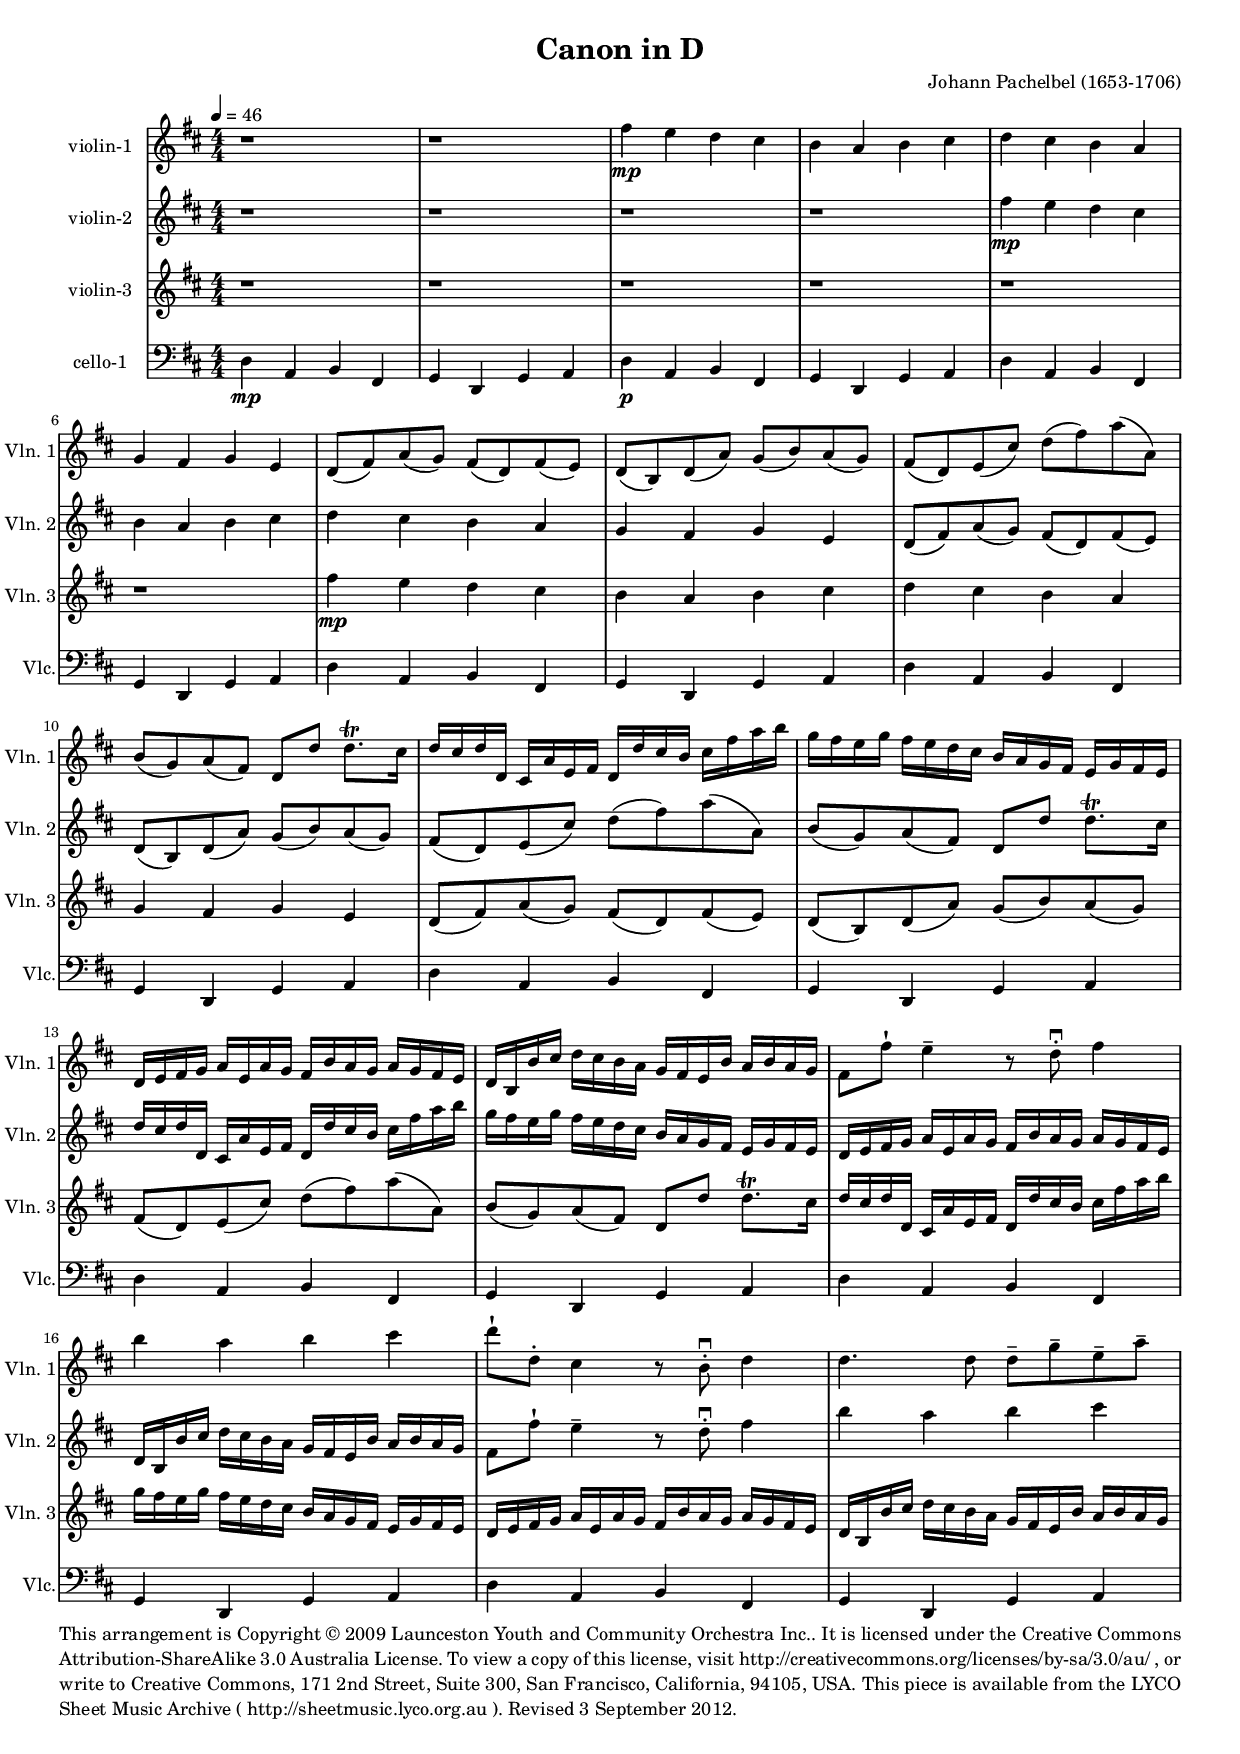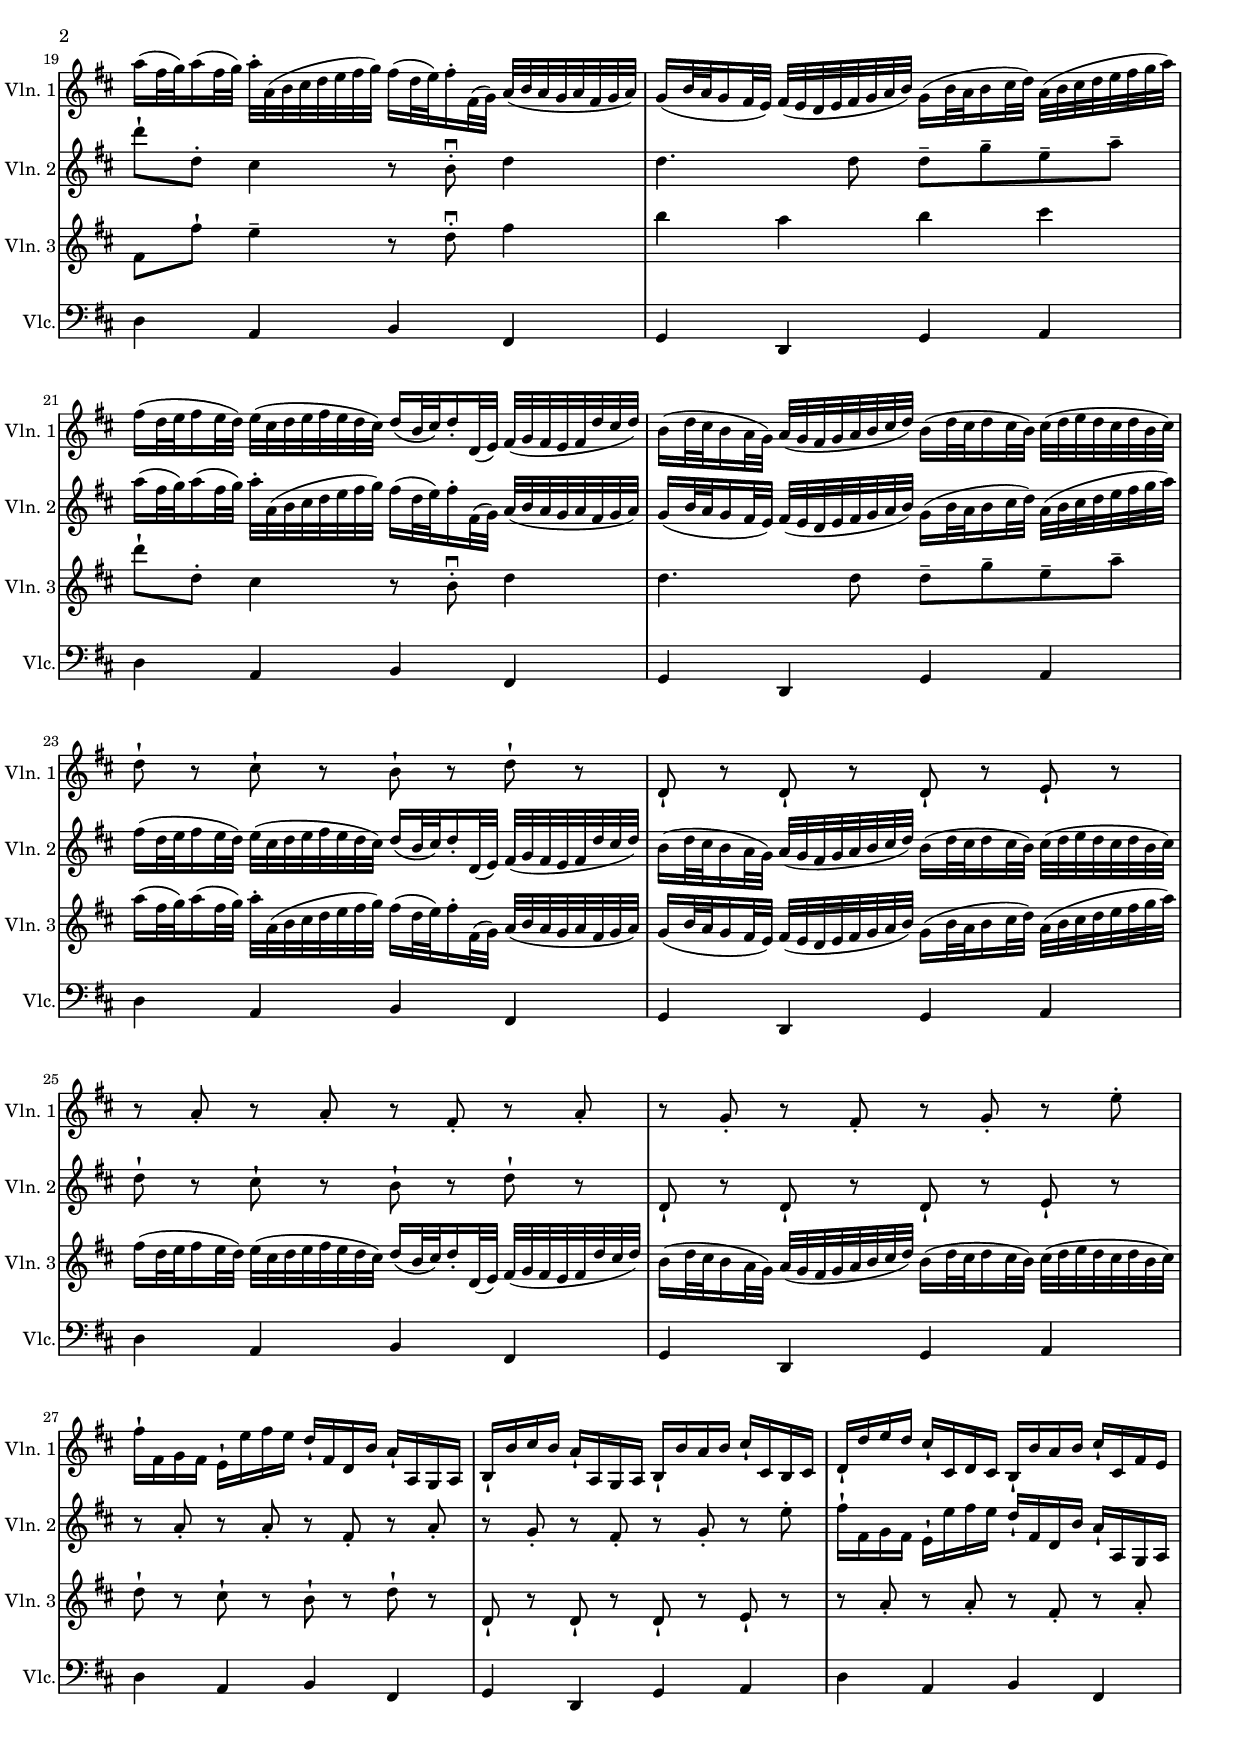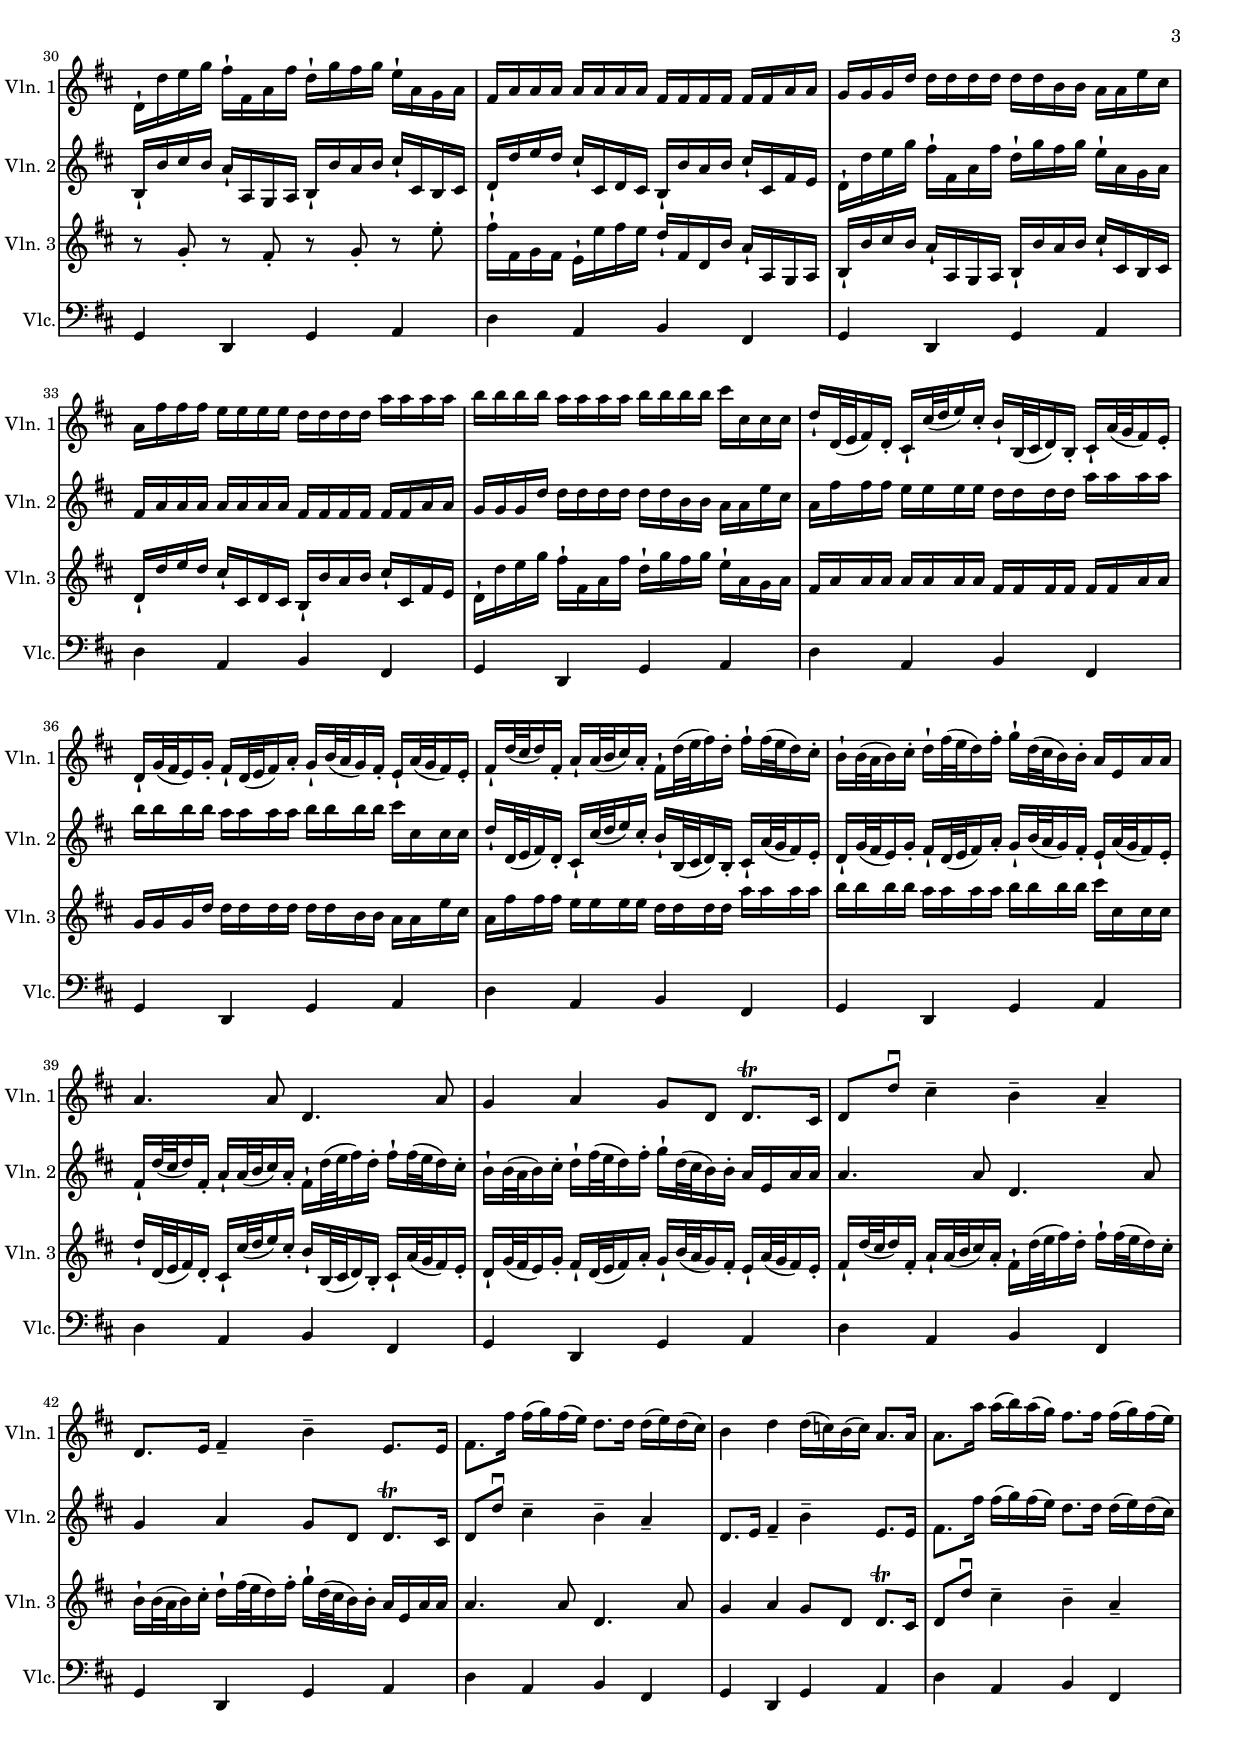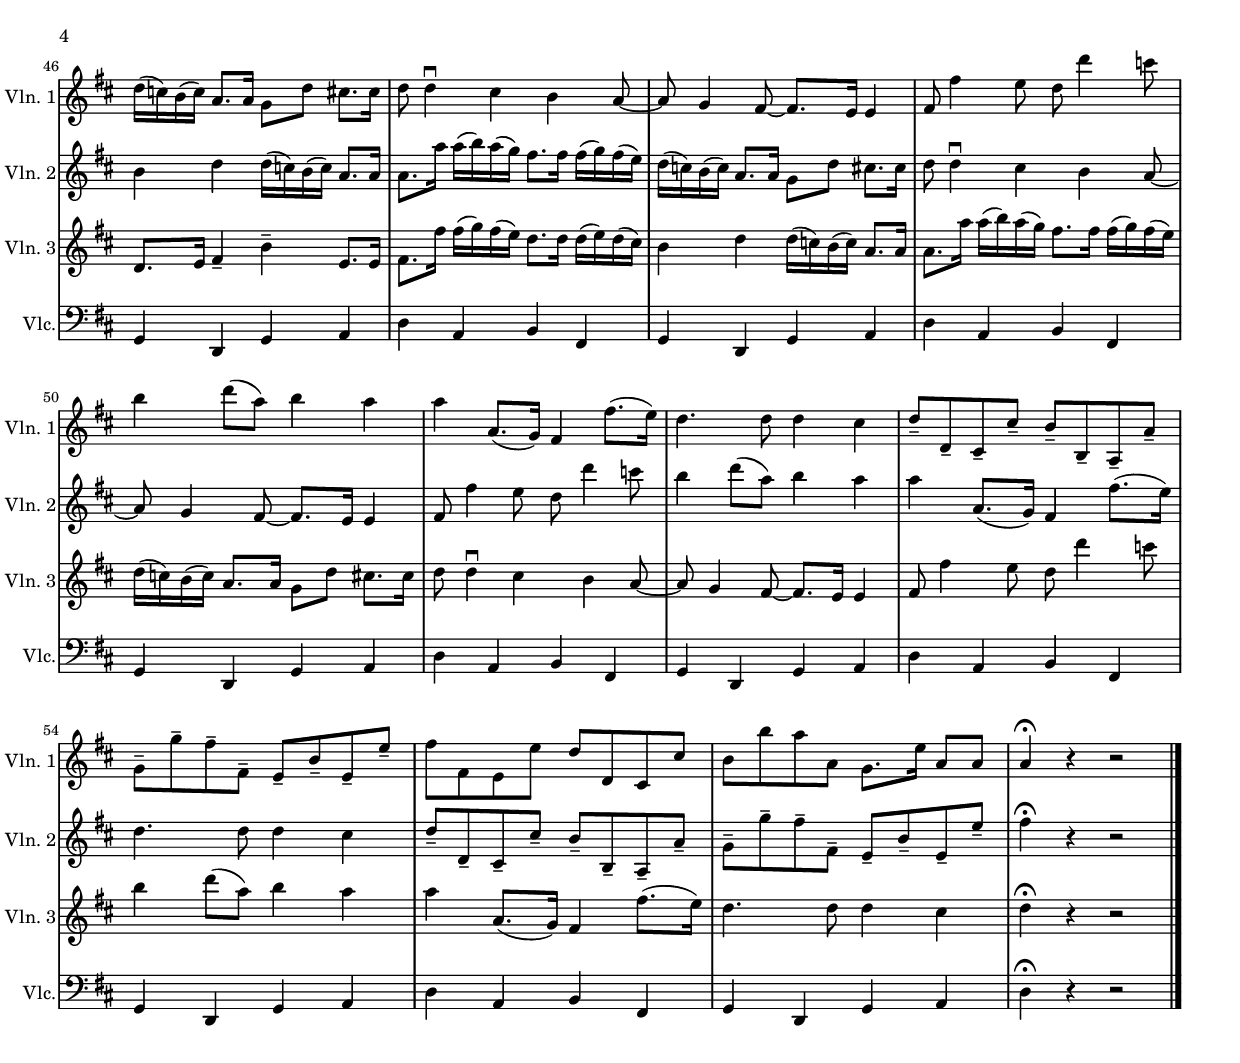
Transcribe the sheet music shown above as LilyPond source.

%=============================================
%   created by MuseScore Version: 1.2
%          Friday, 1 February 2013
%=============================================

\version "2.12.0"

\pointAndClickOff


%\include "reduce-whitespace.ly"
#(set-global-staff-size 16)

AVlnvoiceAA = \relative c'{
    \set Staff.instrumentName = #"violin-1"
    \set Staff.shortInstrumentName = #"Vln. 1"
    \clef treble
    %staffkeysig
    \key d \major 
    %barkeysig: 
    \key d \major 
    %bartimesig: 
    \time 4/4 
    \tempo 4 = 46
    r1 r1
     | % 
    fis'4\mp e d cis      | % 3
    b a b cis      | % 4
    d cis b a      | % 5
    g fis g e      | % 6
    d8( fis) a( g) fis( d) fis( e)      | % 7
    d( b) d( a') g( b) a( g)      | % 8
    fis( d) e( cis') d( fis) a( a,)      | % 9
    b( g) a( fis) d d' d8.\trill  cis16      | % 10
    d cis d d, cis a' e fis d d' cis b cis fis a b      | % 11
    g fis e g fis e d cis b a g fis e g fis e      | % 12
    d e fis g a e a g fis b a g a g fis e      | % 13
    d b b' cis d cis b a g fis e b' a b a g      | % 14
    fis8 fis'-|  e4--  r8 d-. \downbow  fis4      | % 15
    b a b cis      | % 16
    d8-|  d,-.  cis4 r8 b-. \downbow  d4      | % 17
    d4. d8 d--  g--  e--  a--       | % 18
    a16( fis32 g) a16( fis32 g) a-.  a,( b cis d e fis g) fis16( d32 e) fis16-.  fis,32( g) a( b a g a fis g a)      | % 19
    g16( b32 a g16 fis32 e) fis( e d e fis g a b) g16( b32 a b16 cis32 d) a( b cis d e fis g a)      | % 20
    fis16( d32 e fis16 e32 d) e( cis d e fis e d cis) d16( b32 cis) d16-.  d,32( e) fis( g fis e fis d' cis d)      | % 21
    b16( d32 cis b16 a32 g) a( g fis g a b cis d) b16( d32 cis d16 cis32 b) cis( d e d cis d b cis)      | % 22
    d8-|  r cis-|  r b-|  r d-|  r      | % 23
    d,-|  r d-|  r d-|  r e-|  r      | % 24
    r a-.  r a-.  r fis-.  r a-.       | % 25
    r g-.  r fis-.  r g-.  r e'-.       | % 26
    fis16-|  fis, g fis e-|  e' fis e d-|  fis, d b' a-|  a, g a      | % 27
    b-|  b' cis b a-|  a, g a b-|  b' a b cis-|  cis, b cis      | % 28
    d-|  d' e d cis-|  cis, d cis b-|  b' a b cis-|  cis, fis e      | % 29
    d-|  d' e g fis-|  fis, a fis' d-|  g fis g e-|  a, g a      | % 30
    fis a a a a a a a fis fis fis fis fis fis a a      | % 31
    g g g d' d d d d d d b b a a e' cis      | % 32
    a fis' fis fis e e e e d d d d a' a a a      | % 33
    b b b b a a a a b b b b cis cis, cis cis      | % 34
    d-|  d,32( e fis16) d-.  cis-|  cis'32( d e16) cis-.  b-|  b,32( cis d16) b-.  cis-|  a'32( g fis16) e-.       | % 35
    d-|  g32( fis e16) g-.  fis-|  d32( e fis16) a-.  g-|  b32( a g16) fis-.  e-|  a32( g fis16) e-.       | % 36
    fis-|  d'32( cis d16) fis,-.  a-|  a32( b cis16) a-.  fis-|  d'32( e fis16) d-.  fis-|  fis32( e d16) cis-.       | % 37
    b-|  b32( a b16) cis-.  d-|  fis32( e d16) fis-.  g-|  d32( cis b16) b-.  a e a a      | % 38
    a4. a8 d,4. a'8      | % 39
    g4 a g8 d d8.\trill  cis16      | % 40
    d8 d'\downbow  cis4--  b--  a--       | % 41
    d,8. e16 fis4--  b--  e,8. e16      | % 42
    fis8. fis'16 fis( g) fis( e) d8. d16 d( e) d( cis)      | % 43
    b4 d d16( c) b( c) a8. a16      | % 44
    a8. a'16 a( b) a( g) fis8. fis16 fis( g) fis( e)      | % 45
    d( c) b( c) a8. a16 g8 d' cis8. cis16      | % 46
    d8 d4\downbow  cis b a8~      | % 47
    a g4 fis8~ fis8. e16 e4      | % 48
    fis8 fis'4 e8 d d'4 c8      | % 49
    b4 d8( a) b4 a      | % 50
    a a,8.( g16) fis4 fis'8.( e16)      | % 51
    d4. d8 d4 cis      | % 52
    d8--  d,--  cis--  cis'--  b--  b,--  a--  a'--       | % 53
    g--  g'--  fis--  fis,--  e--  b'--  e,--  e'--       | % 54
    fis fis, e e' d d, cis cis'      | % 55
    b b' a a, g8. e'16 a,8 a     | % 56
    a4\fermata  r r2 \bar "|." 
}% end of last bar in partorvoice

 

AVlnvoiceBA = \relative c'{
    \set Staff.instrumentName = #"violin-2"
    \set Staff.shortInstrumentName = #"Vln. 2"
    \clef treble
    %staffkeysig
    \key d \major 
    %barkeysig: 
    \key d \major 
    %bartimesig: 
    \tempo 4 = 46
    \time 4/4 
    r1 r r r | % 
    fis'4\mp e d cis      | % 5
    b a b cis      | % 6
    d cis b a      | % 7
    g fis g e      | % 8
    d8( fis) a( g) fis( d) fis( e)      | % 9
    d( b) d( a') g( b) a( g)      | % 10
    fis( d) e( cis') d( fis) a( a,)      | % 11
    b( g) a( fis) d d' d8.\trill  cis16      | % 12
    d cis d d, cis a' e fis d d' cis b cis fis a b      | % 13
    g fis e g fis e d cis b a g fis e g fis e      | % 14
    d e fis g a e a g fis b a g a g fis e      | % 15
    d b b' cis d cis b a g fis e b' a b a g      | % 16
    fis8 fis'-|  e4--  r8 d-. \downbow  fis4      | % 17
    b a b cis      | % 18
    d8-|  d,-.  cis4 r8 b-. \downbow  d4      | % 19
    d4. d8 d--  g--  e--  a--       | % 20
    a16( fis32 g) a16( fis32 g) a-.  a,( b cis d e fis g) fis16( d32 e) fis16-.  fis,32( g) a( b a g a fis g a)      | % 21
    g16( b32 a g16 fis32 e) fis( e d e fis g a b) g16( b32 a b16 cis32 d) a( b cis d e fis g a)      | % 22
    fis16( d32 e fis16 e32 d) e( cis d e fis e d cis) d16( b32 cis) d16-.  d,32( e) fis( g fis e fis d' cis d)      | % 23
    b16( d32 cis b16 a32 g) a( g fis g a b cis d) b16( d32 cis d16 cis32 b) cis( d e d cis d b cis)      | % 24
    d8-|  r cis-|  r b-|  r d-|  r      | % 25
    d,-|  r d-|  r d-|  r e-|  r      | % 26
    r a-.  r a-.  r fis-.  r a-.       | % 27
    r g-.  r fis-.  r g-.  r e'-.       | % 28
    fis16-|  fis, g fis e-|  e' fis e d-|  fis, d b' a-|  a, g a      | % 29
    b-|  b' cis b a-|  a, g a b-|  b' a b cis-|  cis, b cis      | % 30
    d-|  d' e d cis-|  cis, d cis b-|  b' a b cis-|  cis, fis e      | % 31
    d-|  d' e g fis-|  fis, a fis' d-|  g fis g e-|  a, g a      | % 32
    fis a a a a a a a fis fis fis fis fis fis a a      | % 33
    g g g d' d d d d d d b b a a e' cis      | % 34
    a fis' fis fis e e e e d d d d a' a a a      | % 35
    b b b b a a a a b b b b cis cis, cis cis      | % 36
    d-|  d,32( e fis16) d-.  cis-|  cis'32( d e16) cis-.  b-|  b,32( cis d16) b-.  cis-|  a'32( g fis16) e-.       | % 37
    d-|  g32( fis e16) g-.  fis-|  d32( e fis16) a-.  g-|  b32( a g16) fis-.  e-|  a32( g fis16) e-.       | % 38
    fis-|  d'32( cis d16) fis,-.  a-|  a32( b cis16) a-.  fis-|  d'32( e fis16) d-.  fis-|  fis32( e d16) cis-.       | % 39
    b-|  b32( a b16) cis-.  d-|  fis32( e d16) fis-.  g-|  d32( cis b16) b-.  a e a a      | % 40
    a4. a8 d,4. a'8      | % 41
    g4 a g8 d d8.\trill  cis16      | % 42
    d8 d'\downbow  cis4--  b--  a--       | % 43
    d,8. e16 fis4--  b--  e,8. e16      | % 44
    fis8. fis'16 fis( g) fis( e) d8. d16 d( e) d( cis)      | % 45
    b4 d d16( c) b( c) a8. a16      | % 46
    a8. a'16 a( b) a( g) fis8. fis16 fis( g) fis( e)      | % 47
    d( c) b( c) a8. a16 g8 d' cis8. cis16      | % 48
    d8 d4\downbow  cis b a8~      | % 49
    a g4 fis8~ fis8. e16 e4      | % 50
    fis8 fis'4 e8 d d'4 c8      | % 51
    b4 d8( a) b4 a      | % 52
    a a,8.( g16) fis4 fis'8.( e16)      | % 53
    d4. d8 d4 cis      | % 54
    d8--  d,--  cis--  cis'--  b--  b,--  a--  a'--       | % 55
    g--  g'--  fis--  fis,--  e--  b'--  e,--  e'--     | % 56
    fis4\fermata  r r2 \bar "|." 
}% end of last bar in partorvoice

 

AVlnvoiceCA = \relative c'{
    \set Staff.instrumentName = #"violin-3"
    \set Staff.shortInstrumentName = #"Vln. 3"
    \clef treble
    %staffkeysig
    \key d \major 
    %barkeysig: 
    \key d \major 
    %bartimesig: 
    \tempo 4 = 46
    \time 4/4 
    r1 r r r r r  | % 
    fis'4\mp e d cis      | % 7
    b a b cis      | % 8
    d cis b a      | % 9
    g fis g e      | % 10
    d8( fis) a( g) fis( d) fis( e)      | % 11
    d( b) d( a') g( b) a( g)      | % 12
    fis( d) e( cis') d( fis) a( a,)      | % 13
    b( g) a( fis) d d' d8.\trill  cis16      | % 14
    d cis d d, cis a' e fis d d' cis b cis fis a b      | % 15
    g fis e g fis e d cis b a g fis e g fis e      | % 16
    d e fis g a e a g fis b a g a g fis e      | % 17
    d b b' cis d cis b a g fis e b' a b a g      | % 18
    fis8 fis'-|  e4--  r8 d-. \downbow  fis4      | % 19
    b a b cis      | % 20
    d8-|  d,-.  cis4 r8 b-. \downbow  d4      | % 21
    d4. d8 d--  g--  e--  a--       | % 22
    a16( fis32 g) a16( fis32 g) a-.  a,( b cis d e fis g) fis16( d32 e) fis16-.  fis,32( g) a( b a g a fis g a)      | % 23
    g16( b32 a g16 fis32 e) fis( e d e fis g a b) g16( b32 a b16 cis32 d) a( b cis d e fis g a)      | % 24
    fis16( d32 e fis16 e32 d) e( cis d e fis e d cis) d16( b32 cis) d16-.  d,32( e) fis( g fis e fis d' cis d)      | % 25
    b16( d32 cis b16 a32 g) a( g fis g a b cis d) b16( d32 cis d16 cis32 b) cis( d e d cis d b cis)      | % 26
    d8-|  r cis-|  r b-|  r d-|  r      | % 27
    d,-|  r d-|  r d-|  r e-|  r      | % 28
    r a-.  r a-.  r fis-.  r a-.       | % 29
    r g-.  r fis-.  r g-.  r e'-.       | % 30
    fis16-|  fis, g fis e-|  e' fis e d-|  fis, d b' a-|  a, g a      | % 31
    b-|  b' cis b a-|  a, g a b-|  b' a b cis-|  cis, b cis      | % 32
    d-|  d' e d cis-|  cis, d cis b-|  b' a b cis-|  cis, fis e      | % 33
    d-|  d' e g fis-|  fis, a fis' d-|  g fis g e-|  a, g a      | % 34
    fis a a a a a a a fis fis fis fis fis fis a a      | % 35
    g g g d' d d d d d d b b a a e' cis      | % 36
    a fis' fis fis e e e e d d d d a' a a a      | % 37
    b b b b a a a a b b b b cis cis, cis cis      | % 38
    d-|  d,32( e fis16) d-.  cis-|  cis'32( d e16) cis-.  b-|  b,32( cis d16) b-.  cis-|  a'32( g fis16) e-.       | % 39
    d-|  g32( fis e16) g-.  fis-|  d32( e fis16) a-.  g-|  b32( a g16) fis-.  e-|  a32( g fis16) e-.       | % 40
    fis-|  d'32( cis d16) fis,-.  a-|  a32( b cis16) a-.  fis-|  d'32( e fis16) d-.  fis-|  fis32( e d16) cis-.       | % 41
    b-|  b32( a b16) cis-.  d-|  fis32( e d16) fis-.  g-|  d32( cis b16) b-.  a e a a      | % 42
    a4. a8 d,4. a'8      | % 43
    g4 a g8 d d8.\trill  cis16      | % 44
    d8 d'\downbow  cis4--  b--  a--       | % 45
    d,8. e16 fis4--  b--  e,8. e16      | % 46
    fis8. fis'16 fis( g) fis( e) d8. d16 d( e) d( cis)      | % 47
    b4 d d16( c) b( c) a8. a16      | % 48
    a8. a'16 a( b) a( g) fis8. fis16 fis( g) fis( e)      | % 49
    d( c) b( c) a8. a16 g8 d' cis8. cis16      | % 50
    d8 d4\downbow  cis b a8~      | % 51
    a g4 fis8~ fis8. e16 e4      | % 52
    fis8 fis'4 e8 d d'4 c8      | % 53
    b4 d8( a) b4 a      | % 54
    a a,8.( g16) fis4 fis'8.( e16)      | % 55
    d4. d8 d4 cis     | % 56
    d4\fermata  r r2 \bar "|." 
}% end of last bar in partorvoice

 

AVlcvoiceDA = \relative c{
    \set Staff.instrumentName = #"cello-1"
    \set Staff.shortInstrumentName = #"Vlc."
    \clef bass
    %staffkeysig
    \key d \major 
    %barkeysig: 
    \key d \major 
    %bartimesig: 
    \tempo 4 = 46
    \time 4/4 
    d4\mp a b fis      | % 1
    g d g a      | % 2
    d\p a b fis      | % 3
    g d g a      | % 4
    d a b fis      | % 5
    g d g a      | % 6
    d a b fis      | % 7
    g d g a      | % 8
    d a b fis      | % 9
    g d g a      | % 10
    d a b fis      | % 11
    g d g a      | % 12
    d a b fis      | % 13
    g d g a      | % 14
    d a b fis      | % 15
    g d g a      | % 16
    d a b fis      | % 17
    g d g a      | % 18
    d a b fis      | % 19
    g d g a      | % 20
    d a b fis      | % 21
    g d g a      | % 22
    d a b fis      | % 23
    g d g a      | % 24
    d a b fis      | % 25
    g d g a      | % 26
    d a b fis      | % 27
    g d g a      | % 28
    d a b fis      | % 29
    g d g a      | % 30
    d a b fis      | % 31
    g d g a      | % 32
    d a b fis      | % 33
    g d g a      | % 34
    d a b fis      | % 35
    g d g a      | % 36
    d a b fis      | % 37
    g d g a      | % 38
    d a b fis      | % 39
    g d g a      | % 40
    d a b fis      | % 41
    g d g a      | % 42
    d a b fis      | % 43
    g d g a      | % 44
    d a b fis      | % 45
    g d g a      | % 46
    d a b fis      | % 47
    g d g a      | % 48
    d a b fis      | % 49
    g d g a      | % 50
    d a b fis      | % 51
    g d g a      | % 52
    d a b fis      | % 53
    g d g a      | % 54
    d a b fis      | % 55
    g d g a     | % 56
    d4\fermata  r r2 \bar "|." 
}% end of last bar in partorvoice


\book{
\score { 
    << 
        \context Staff = AVlnpartA << 
            \context Voice = AVlnvoiceAA \AVlnvoiceAA
        >>


        \context Staff = AVlnpartB << 
            \context Voice = AVlnvoiceBA \AVlnvoiceBA
        >>


        \context Staff = AVlnpartC << 
            \context Voice = AVlnvoiceCA \AVlnvoiceCA
        >>


        \context Staff = AVlcpartD << 
            \context Voice = AVlcvoiceDA \AVlcvoiceDA
        >>




      \set Score.skipBars = ##t
      %%\set Score.melismaBusyProperties = #'()
      % \override Score.BarNumber #'break-visibility = #end-of-line-invisible %%every bar is numbered.!!!
      %% remove previous line to get barnumbers only at beginning of system.
       #(set-accidental-style 'modern-cautionary)
      \set Score.markFormatter = #format-mark-box-letters %%boxed rehearsal-marks
       \override Score.TimeSignature #'style = #'() %%makes timesigs always numerical
      %% remove previous line to get cut-time/alla breve or common time 
      \set Score.pedalSustainStyle = #'mixed 
       %% make spanners comprise the note it end on, so that there is no doubt that this note is included.
       \override Score.TrillSpanner #'(bound-details right padding) = #-2
      \override Score.TextSpanner #'(bound-details right padding) = #-1
      %% Lilypond's normal textspanners are too weak:  
      \override Score.TextSpanner #'dash-period = #1
      \override Score.TextSpanner #'dash-fraction = #0.5
      %% lilypond chordname font, like mscore jazzfont, is both far too big and extremely ugly (olagunde@start.no):
      \override Score.ChordName #'font-family = #'roman 
      \override Score.ChordName #'font-size =#0 
      %% In my experience the normal thing in printed scores is maj7 and not the triangle. (olagunde):
      \set Score.majorSevenSymbol = \markup {maj7}
  >>

  %% Boosey and Hawkes, and Peters, have barlines spanning all staff-groups in a score,
  %% Eulenburg and Philharmonia, like Lilypond, have no barlines between staffgroups.
  %% If you want the Eulenburg/Lilypond style, comment out the following line:
  \layout {
    \context {\Score \consists Span_bar_engraver}
    %print-all-headers = ##t
  }
}
\header {
  title = "Canon in D"
  composer = "Johann Pachelbel (1653-1706)"
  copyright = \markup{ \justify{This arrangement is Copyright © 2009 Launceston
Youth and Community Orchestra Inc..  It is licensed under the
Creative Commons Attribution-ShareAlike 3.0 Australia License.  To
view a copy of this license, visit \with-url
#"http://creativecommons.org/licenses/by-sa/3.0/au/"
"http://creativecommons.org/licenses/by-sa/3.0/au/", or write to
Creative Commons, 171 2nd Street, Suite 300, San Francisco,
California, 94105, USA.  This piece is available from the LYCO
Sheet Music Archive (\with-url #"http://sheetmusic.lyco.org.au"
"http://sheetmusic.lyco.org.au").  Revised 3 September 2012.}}

}

}%% end of score-block 


